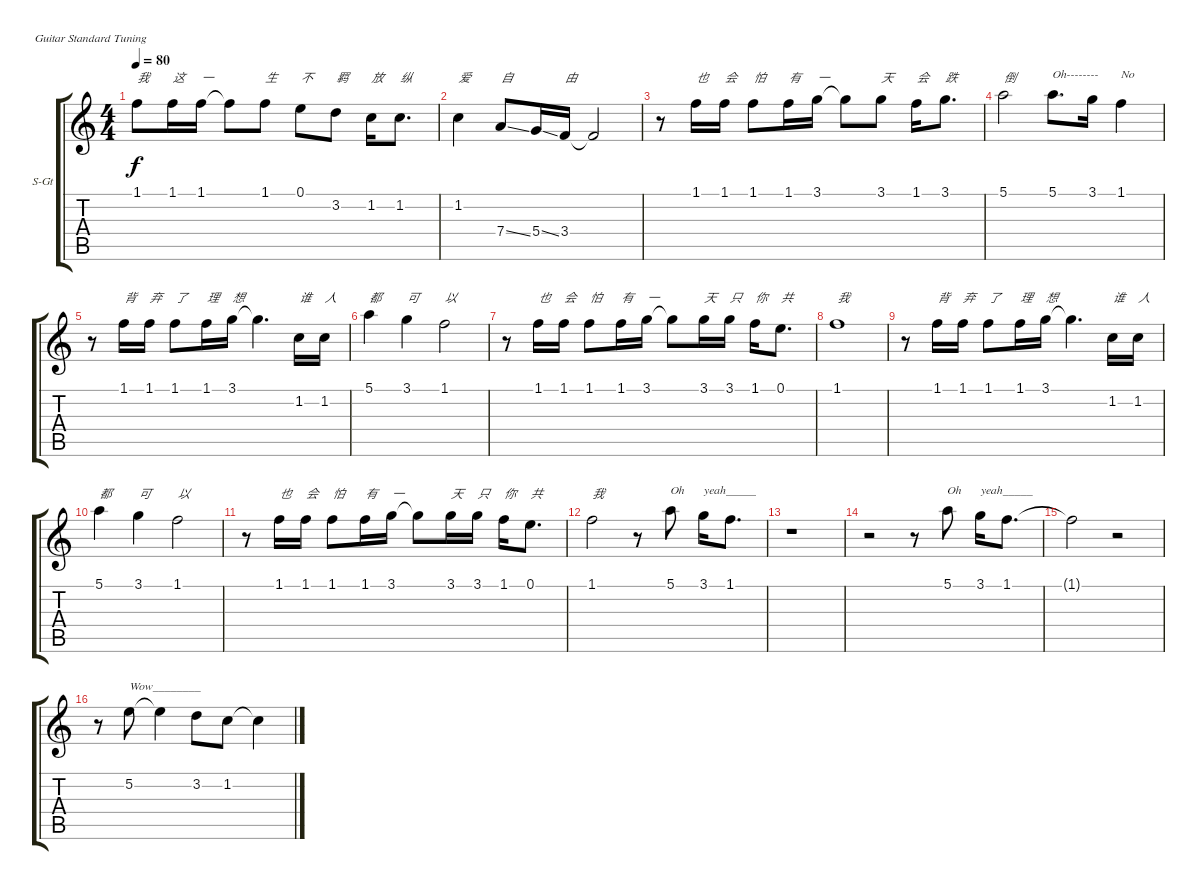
\bracketExtendMode groupsimilarinstruments
\firstSystemTrackNameOrientation horizontal
\otherSystemsTrackNameOrientation horizontal
\track ("主唱 (黄家驹)" "S-Gt") {instrument voiceoohs}
\staff {score tabs}
\tuning (E4 B3 G3 D3 A2 E2)
\displaytranspose 12
\ts (4 4)
\tempo 80
\clef g2
\ks c
1.1.8{txt "我" dy f} 1.1.16{txt "这"} 1.1.16{txt "一"} 1.1{t}.8 1.1.8{txt "生"} 0.1.8{txt "不"} 3.2.8{txt "羁"} 1.2.16{txt "放"} 1.2.8{d txt "纵"} |
1.2.4{txt "爱"} 7.4{ss}.8{txt "自"} 5.4{ss}.16 3.4.16{txt "由"} 3.4{t}.2 |
r.8 1.1.16{txt "也"} 1.1.16{txt "会"} 1.1.8{txt "怕"} 1.1.16{txt "有"} 3.1.16{txt "一"} 3.1{t}.8 3.1.8{txt "天"} 1.1.16{txt "会"} 3.1.8{d txt "跌"} |
5.1.2{txt "倒"} 5.1.8{d txt "Oh--------"} 3.1.16 1.1.4{txt "No"} |
r.8 1.1.16{txt "背"} 1.1.16{txt "弃"} 1.1.8{txt "了"} 1.1.16{txt "理"} 3.1.16{txt "想"} 3.1{t}.4{d} 1.2.16{txt "谁"} 1.2.16{txt "人"} |
5.1.4{txt "都"} 3.1.4{txt "可"} 1.1.2{txt "以"} |
r.8 1.1.16{txt "也"} 1.1.16{txt "会"} 1.1.8{txt "怕"} 1.1.16{txt "有"} 3.1.16{txt "一"} 3.1{t}.8 3.1.16{txt "天"} 3.1.16{txt "只"} 1.1.16{txt "你"} 0.1.8{d txt "共"} |
1.1.1{txt "我"} |
r.8 1.1.16{txt "背"} 1.1.16{txt "弃"} 1.1.8{txt "了"} 1.1.16{txt "理"} 3.1.16{txt "想"} 3.1{t}.4{d} 1.2.16{txt "谁"} 1.2.16{txt "人"} |
5.1.4{txt "都"} 3.1.4{txt "可"} 1.1.2{txt "以"} |
r.8 1.1.16{txt "也"} 1.1.16{txt "会"} 1.1.8{txt "怕"} 1.1.16{txt "有"} 3.1.16{txt "一"} 3.1{t}.8 3.1.16{txt "天"} 3.1.16{txt "只"} 1.1.16{txt "你"} 0.1.8{d txt "共"} |
1.1.2{txt "我"} r.8 5.1.8{txt "Oh"} 3.1.16{txt "yeah_____"} 1.1.8{d} |
r.1 |
r.2 r.8 5.1.8{txt "Oh"} 3.1.16{txt "yeah_____"} 1.1.8{d} |
1.1{t}.2 r.2 |
r.8 5.2.8{txt "Wow________"} 5.2{t}.4 3.2.8 1.2.8 1.2{t}.4
